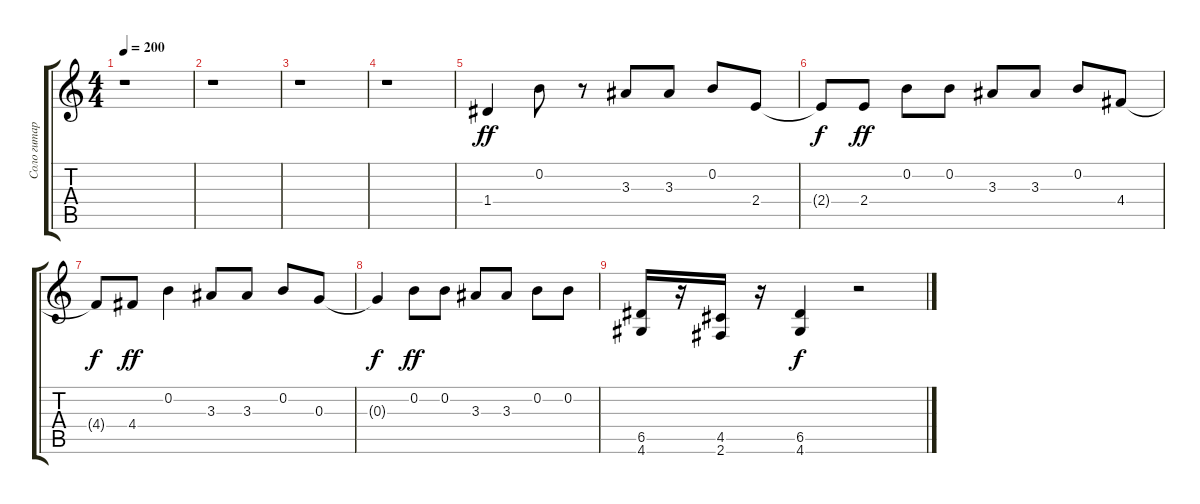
\track ("Соло гитара" "Соло гитар") {instrument overdrivenguitar}
\staff {score tabs}
\tuning (E4 B3 G3 D3 A2 E2) {hide}
\ts (4 4)
\tempo 200
\clef g2
\ks c
r.1{dy ff} |
r.1 |
r.1 |
r.1 |
1.4.4{instrument overdrivenguitar} 0.2.8 r.8 3.3.8 3.3.8 0.2.8 2.4.8 |
2.4{t}.8{dy f} 2.4.8{dy ff} 0.2.8 0.2.8 3.3.8 3.3.8 0.2.8 4.4.8 |
4.4{t}.8{dy f} 4.4.8{dy ff} 0.2.4 3.3.8 3.3.8 0.2.8 0.3.8 |
0.3{t}.4{dy f} 0.2.8{dy ff} 0.2.8 3.3.8 3.3.8 0.2.8 0.2.8 |
(6.5 4.6).16 r.16 (4.5 2.6).16 r.16 (6.5 4.6).4{dy f} r.2
